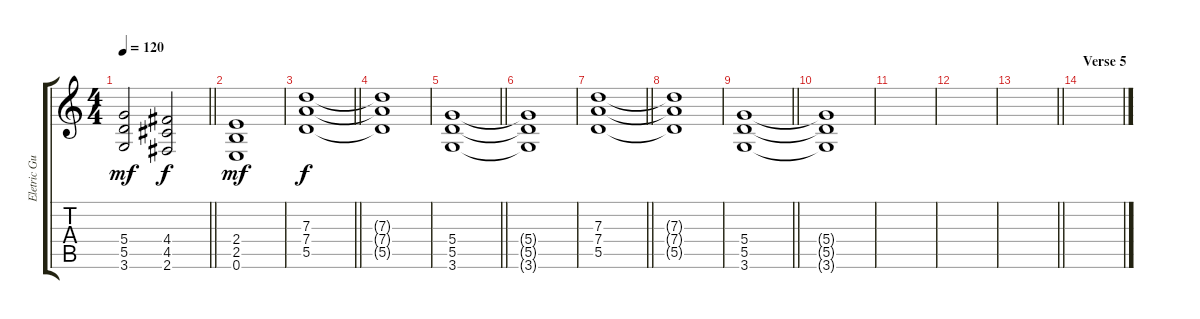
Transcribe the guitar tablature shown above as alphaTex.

\track ("Eletric Guitar Distortion" "Eletric Gu") {instrument distortionguitar}
\staff {score tabs}
\tuning (E4 B3 G3 D3 A2 E2) {hide}
\ts (4 4)
\tempo 120
\clef g2
\barLineRight lightlight
\ks c
(5.4 5.5 3.6).2{dy mf} (4.4 4.5 2.6).2{dy f} |
(2.4 2.5 0.6).1{dy mf} |
\barLineRight lightlight
(7.3 7.4 5.5).1{dy f} |
(7.3{t} 7.4{t} 5.5{t}).1 |
\barLineRight lightlight
(5.4 5.5 3.6).1 |
(5.4{t} 5.5{t} 3.6{t}).1 |
\barLineRight lightlight
(7.3 7.4 5.5).1 |
(7.3{t} 7.4{t} 5.5{t}).1 |
\barLineRight lightlight
(5.4 5.5 3.6).1 |
(5.4{t} 5.5{t} 3.6{t}).1 |
|
|
\barLineRight lightlight
|
\section ("" "Verse 5")
